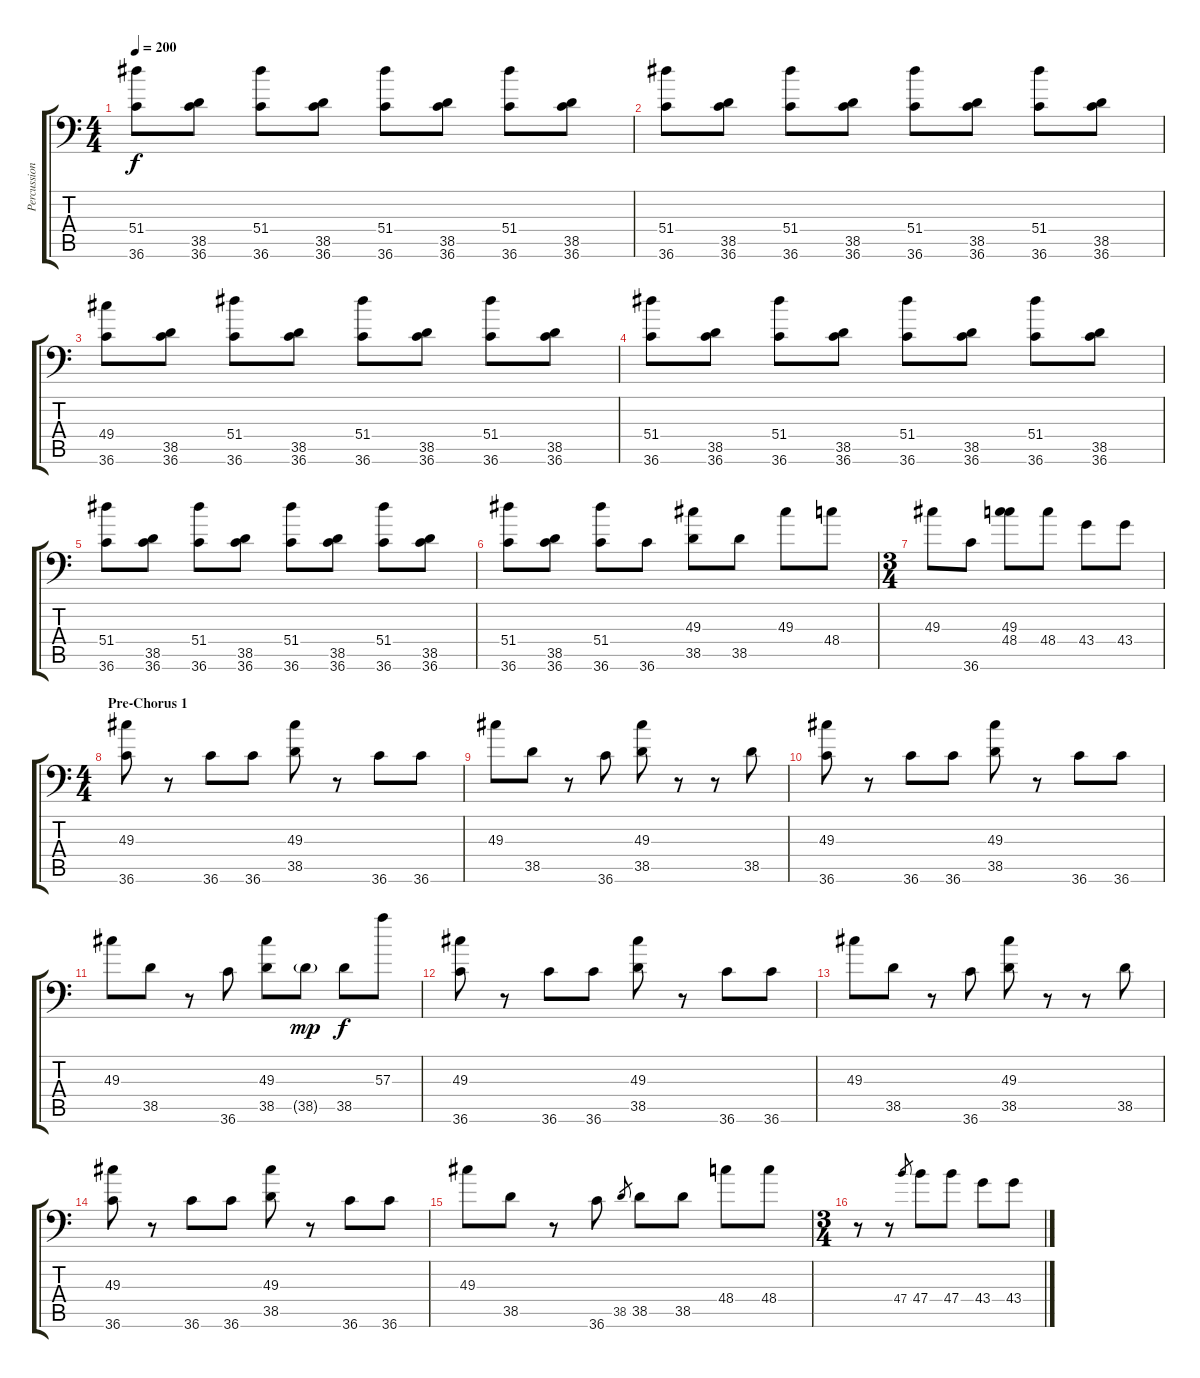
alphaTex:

\track ("Percussion" "Percussion") {instrument acousticgrandpiano}
\staff {score tabs}
\tuning (C-1 C-1 C-1 C-1 C-1 C-1) {hide}
\ts (4 4)
\tempo 200
\clef f4
\ks c
(51.4 36.6).8{dy f} (38.5 36.6).8 (51.4 36.6).8 (38.5 36.6).8 (51.4 36.6).8 (38.5 36.6).8 (51.4 36.6).8 (38.5 36.6).8 |
(51.4 36.6).8 (38.5 36.6).8 (51.4 36.6).8 (38.5 36.6).8 (51.4 36.6).8 (38.5 36.6).8 (51.4 36.6).8 (38.5 36.6).8 |
(49.4 36.6).8 (38.5 36.6).8 (51.4 36.6).8 (38.5 36.6).8 (51.4 36.6).8 (38.5 36.6).8 (51.4 36.6).8 (38.5 36.6).8 |
(51.4 36.6).8 (38.5 36.6).8 (51.4 36.6).8 (38.5 36.6).8 (51.4 36.6).8 (38.5 36.6).8 (51.4 36.6).8 (38.5 36.6).8 |
(51.4 36.6).8 (38.5 36.6).8 (51.4 36.6).8 (38.5 36.6).8 (51.4 36.6).8 (38.5 36.6).8 (51.4 36.6).8 (38.5 36.6).8 |
(51.4 36.6).8 (38.5 36.6).8 (51.4 36.6).8 36.6.8 (49.3 38.5).8 38.5.8 49.3.8 48.4.8 |
\ts (3 4)
49.3.8 36.6.8 (49.3 48.4).8 48.4.8 43.4.8 43.4.8 |
\ts (4 4)
\section ("" "Pre-Chorus 1")
(49.3 36.6).8 r.8 36.6.8 36.6.8 (49.3 38.5).8 r.8 36.6.8 36.6.8 |
49.3.8 38.5.8 r.8 36.6.8 (49.3 38.5).8 r.8 r.8 38.5.8 |
(49.3 36.6).8 r.8 36.6.8 36.6.8 (49.3 38.5).8 r.8 36.6.8 36.6.8 |
49.3.8 38.5.8 r.8 36.6.8 (49.3 38.5).8 38.5{g}.8{dy mp} 38.5.8{dy f} 57.3.8 |
(49.3 36.6).8 r.8 36.6.8 36.6.8 (49.3 38.5).8 r.8 36.6.8 36.6.8 |
49.3.8 38.5.8 r.8 36.6.8 (49.3 38.5).8 r.8 r.8 38.5.8 |
(49.3 36.6).8 r.8 36.6.8 36.6.8 (49.3 38.5).8 r.8 36.6.8 36.6.8 |
49.3.8 38.5.8 r.8 36.6.8 38.5.8{gr} 38.5.8 38.5.8 48.4.8 48.4.8 |
\ts (3 4)
r.8 r.8 47.4.8{gr} 47.4.8 47.4.8 43.4.8 43.4.8
